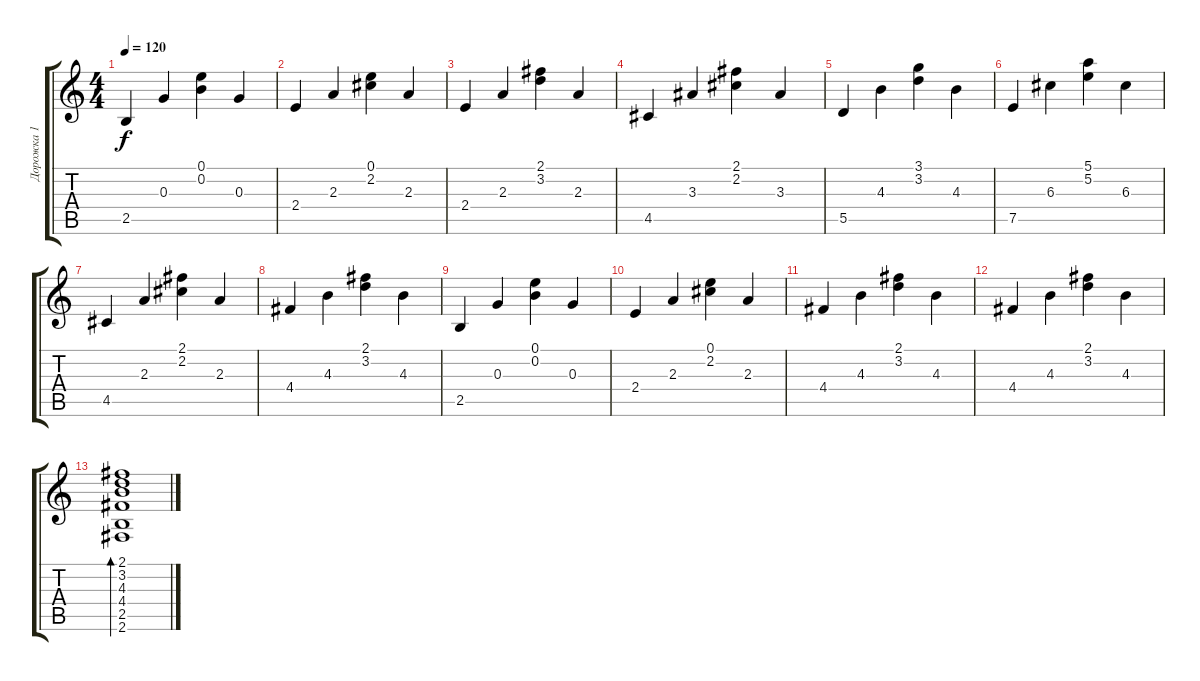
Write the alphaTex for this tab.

\track ("Дорожка 1" "Дорожка 1") {instrument acousticguitarsteel}
\staff {score tabs}
\tuning (E4 B3 G3 D3 A2 E2) {hide}
\ts (4 4)
\tempo 120
\clef g2
\ks c
2.5.4{dy f} 0.3.4 (0.1 0.2).4 0.3.4 |
2.4.4 2.3.4 (0.1 2.2).4 2.3.4 |
2.4.4 2.3.4 (2.1 3.2).4 2.3.4 |
4.5.4 3.3.4 (2.1 2.2).4 3.3.4 |
5.5.4 4.3.4 (3.1 3.2).4 4.3.4 |
7.5.4 6.3.4 (5.1 5.2).4 6.3.4 |
4.5.4 2.3.4 (2.1 2.2).4 2.3.4 |
4.4.4 4.3.4 (2.1 3.2).4 4.3.4 |
2.5.4 0.3.4 (0.1 0.2).4 0.3.4 |
2.4.4 2.3.4 (0.1 2.2).4 2.3.4 |
4.4.4 4.3.4 (2.1 3.2).4 4.3.4 |
4.4.4 4.3.4 (2.1 3.2).4 4.3.4 |
(2.1 3.2 4.3 4.4 2.5 2.6).1{bd 480}
